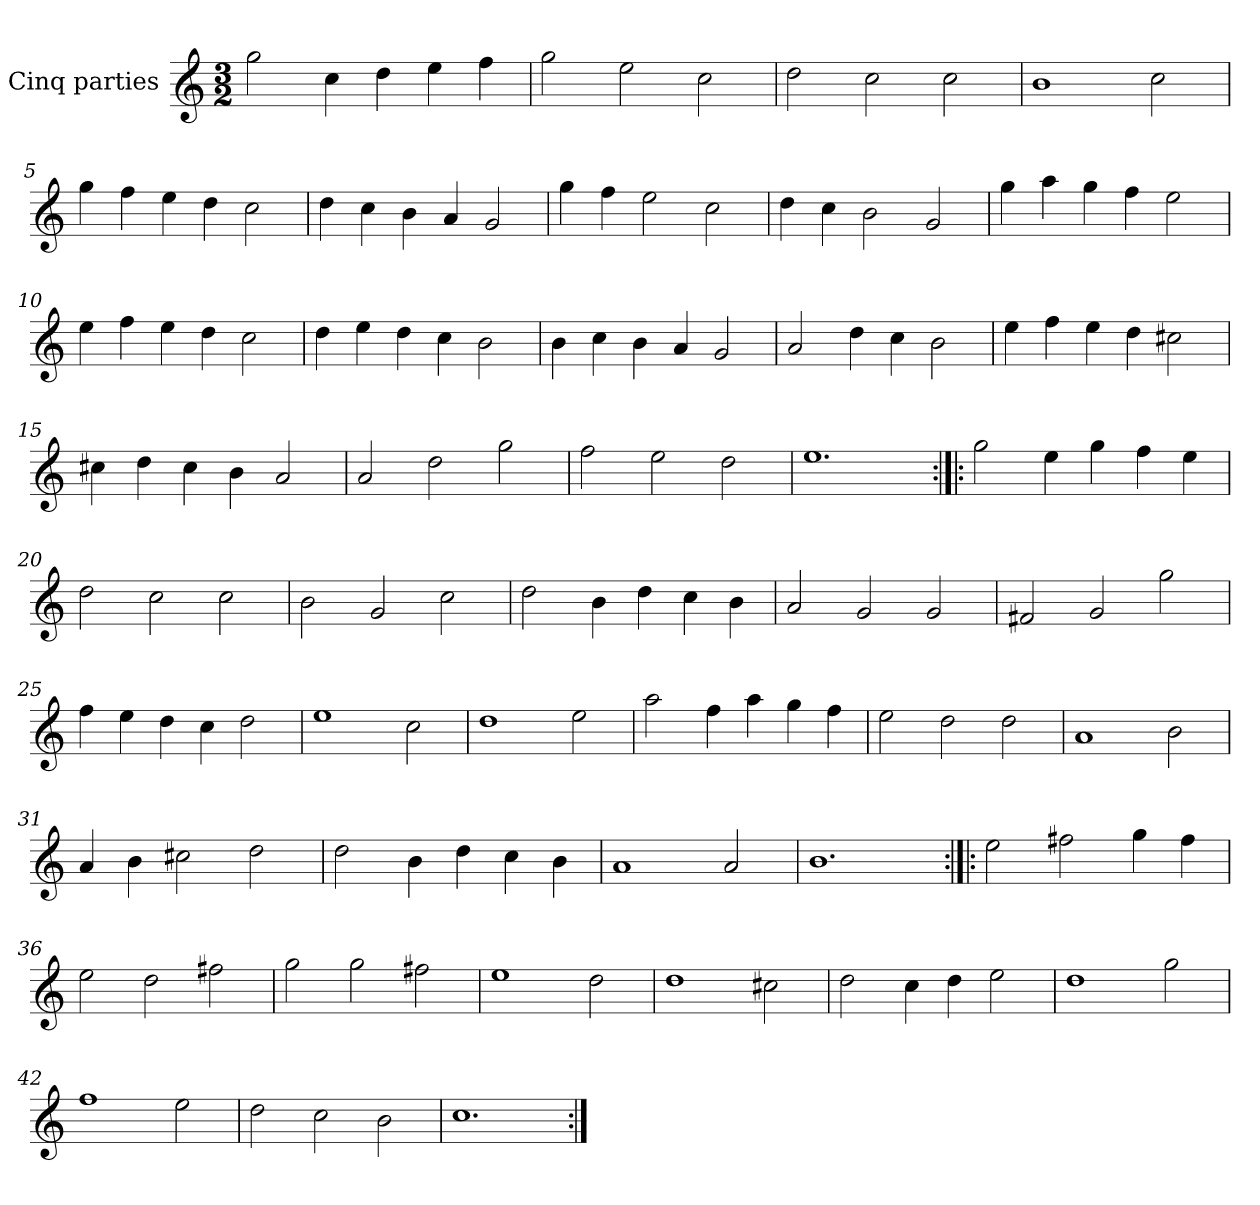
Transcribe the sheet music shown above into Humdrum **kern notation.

**kern
*part1
*staff1
*I"Cinq parties
*clefG2
*k[]
*M3/2
*MM180
=1
2gg\
4cc\
4dd\
4ee\
4ff\
=2
2gg\
2ee\
2cc\
=3
2dd\
2cc\
2cc\
=4
1b
2cc\
=5
4gg\
4ff\
4ee\
4dd\
2cc\
=6
4dd\
4cc\
4b\
4a/
2g/
=7
4gg\
4ff\
2ee\
2cc\
=8
4dd\
4cc\
2b\
2g/
=9
4gg\
4aa\
4gg\
4ff\
2ee\
=10
4ee\
4ff\
4ee\
4dd\
2cc\
=11
4dd\
4ee\
4dd\
4cc\
2b\
=12
4b\
4cc\
4b\
4a/
2g/
=13
2a/
4dd\
4cc\
2b\
=14
4ee\
4ff\
4ee\
4dd\
2cc#X\
=15
4cc#X\
4dd\
4cc#\
4b\
2a/
=16
2a/
2dd\
2gg\
=17
2ff\
2ee\
2dd\
=18
1.ee
=19:|!|:
2gg\
4ee\
4gg\
4ff\
4ee\
=20
2dd\
2cc\
2cc\
=21
2b\
2g/
2cc\
=22
2dd\
4b\
4dd\
4cc\
4b\
=23
2a/
2g/
2g/
=24
2f#X/
2g/
2gg\
=25
4ff\
4ee\
4dd\
4cc\
2dd\
=26
1ee
2cc\
=27
1dd
2ee\
=28
2aa\
4ff\
4aa\
4gg\
4ff\
=29
2ee\
2dd\
2dd\
=30
1a
2b\
=31
4a/
4b\
2cc#X\
2dd\
=32
2dd\
4b\
4dd\
4cc\
4b\
=33
1a
2a/
=34
1.b
=35:|!|:
2ee\
2ff#X\
4gg\
4ff#\
=36
2ee\
2dd\
2ff#X\
=37
2gg\
2gg\
2ff#X\
=38
1ee
2dd\
=39
1dd
2cc#X\
=40
2dd\
4cc\
4dd\
2ee\
=41
1dd
2gg\
=42
1ff
2ee\
=43
2dd\
2cc\
2b\
=44
1.cc
=:|!
*-
